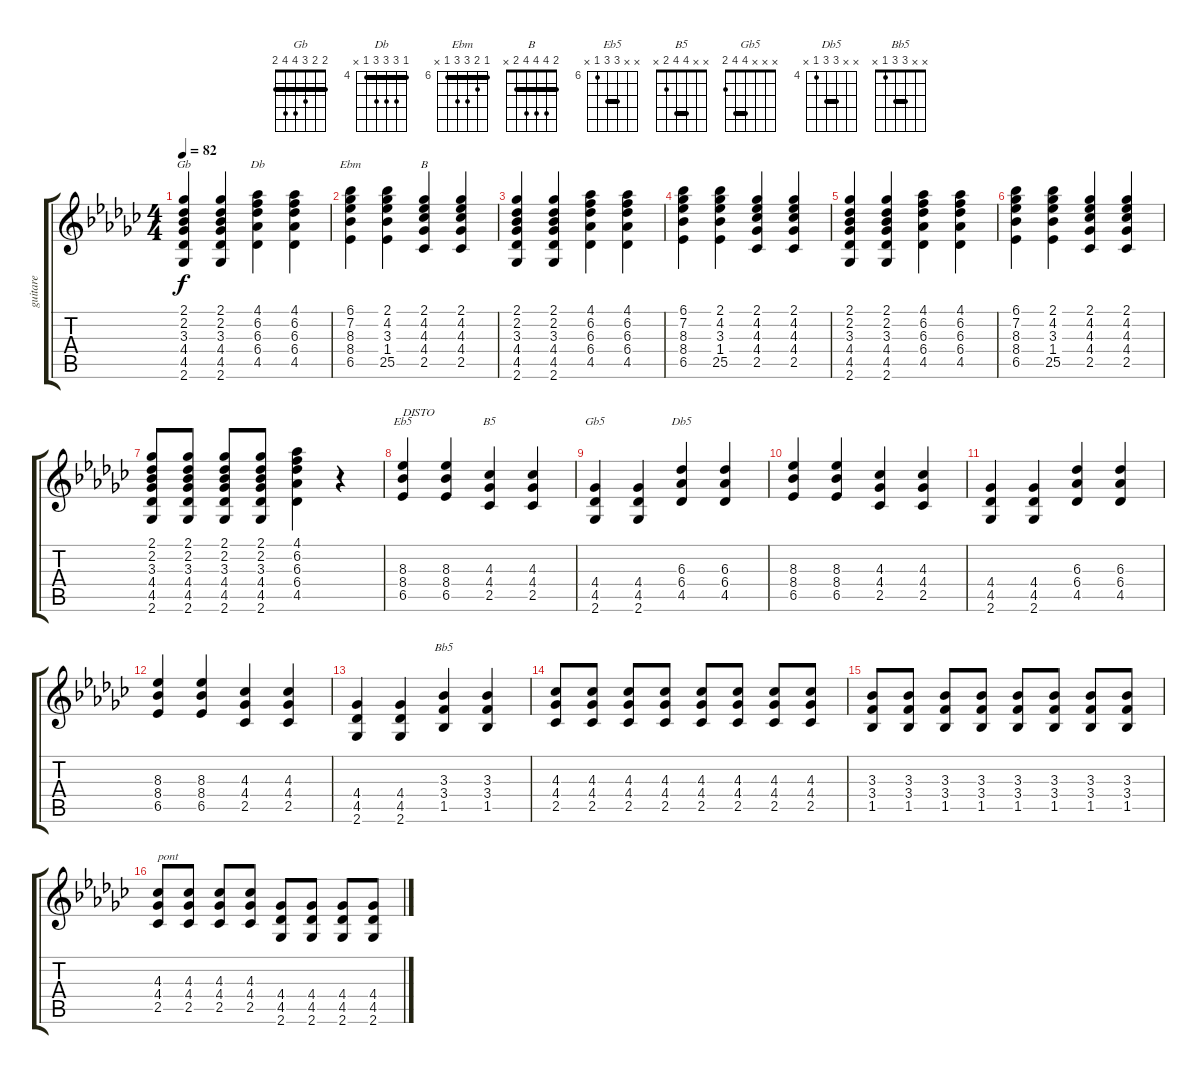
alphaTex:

\track ("guitare" "guitare") {instrument acousticguitarsteel}
\staff {score tabs}
\tuning (E4 B3 G3 D3 A2 E2) {hide}
\chord ("Gb" 2 2 3 4 4 2) {barre 2}
\chord ("Db" 4 6 6 6 4 x) {firstfret 4 barre 4}
\chord ("Ebm" 6 7 8 8 6 x) {firstfret 6 barre 6}
\chord ("B" 2 4 4 4 2 x) {barre 2}
\chord ("Eb5" x x 8 8 6 x) {firstfret 6 barre 8}
\chord ("B5" x x 4 4 2 x) {barre 4}
\chord ("Gb5" x x x 4 4 2) {barre 4}
\chord ("Db5" x x 6 6 4 x) {firstfret 4 barre 6}
\chord ("Bb5" x x 3 3 1 x) {barre 3}
\ts (4 4)
\tempo 82
\clef g2
\ks ebminor
(2.1 2.2 3.3 4.4 4.5 2.6).4{ch "Gb" dy f} (2.1 2.2 3.3 4.4 4.5 2.6).4 (4.1 6.2 6.3 6.4 4.5).4{ch "Db"} (4.1 6.2 6.3 6.4 4.5).4 |
(6.1 7.2 8.3 8.4 6.5).4{ch "Ebm"} (2.1 4.2 3.3 1.4 25.5).4 (2.1 4.2 4.3 4.4 2.5).4{ch "B"} (2.1 4.2 4.3 4.4 2.5).4 |
(2.1 2.2 3.3 4.4 4.5 2.6).4 (2.1 2.2 3.3 4.4 4.5 2.6).4 (4.1 6.2 6.3 6.4 4.5).4 (4.1 6.2 6.3 6.4 4.5).4 |
(6.1 7.2 8.3 8.4 6.5).4 (2.1 4.2 3.3 1.4 25.5).4 (2.1 4.2 4.3 4.4 2.5).4 (2.1 4.2 4.3 4.4 2.5).4 |
(2.1 2.2 3.3 4.4 4.5 2.6).4 (2.1 2.2 3.3 4.4 4.5 2.6).4 (4.1 6.2 6.3 6.4 4.5).4 (4.1 6.2 6.3 6.4 4.5).4 |
(6.1 7.2 8.3 8.4 6.5).4 (2.1 4.2 3.3 1.4 25.5).4 (2.1 4.2 4.3 4.4 2.5).4 (2.1 4.2 4.3 4.4 2.5).4 |
(2.1 2.2 3.3 4.4 4.5 2.6).8 (2.1 2.2 3.3 4.4 4.5 2.6).8 (2.1 2.2 3.3 4.4 4.5 2.6).8 (2.1 2.2 3.3 4.4 4.5 2.6).8 (4.1 6.2 6.3 6.4 4.5).4 r.4 |
(8.3 8.4 6.5).4{ch "Eb5" txt "DISTO"} (8.3 8.4 6.5).4 (4.3 4.4 2.5).4{ch "B5"} (4.3 4.4 2.5).4 |
(4.4 4.5 2.6).4{ch "Gb5"} (4.4 4.5 2.6).4 (6.3 6.4 4.5).4{ch "Db5"} (6.3 6.4 4.5).4 |
(8.3 8.4 6.5).4{txt " "} (8.3 8.4 6.5).4 (4.3 4.4 2.5).4 (4.3 4.4 2.5).4 |
(4.4 4.5 2.6).4 (4.4 4.5 2.6).4 (6.3 6.4 4.5).4 (6.3 6.4 4.5).4 |
(8.3 8.4 6.5).4{txt " "} (8.3 8.4 6.5).4 (4.3 4.4 2.5).4 (4.3 4.4 2.5).4 |
(4.4 4.5 2.6).4 (4.4 4.5 2.6).4 (3.3 3.4 1.5).4{ch "Bb5"} (3.3 3.4 1.5).4 |
(4.3 4.4 2.5).8 (4.3 4.4 2.5).8 (4.3 4.4 2.5).8 (4.3 4.4 2.5).8 (4.3 4.4 2.5).8 (4.3 4.4 2.5).8 (4.3 4.4 2.5).8 (4.3 4.4 2.5).8 |
(3.3 3.4 1.5).8 (3.3 3.4 1.5).8 (3.3 3.4 1.5).8 (3.3 3.4 1.5).8 (3.3 3.4 1.5).8 (3.3 3.4 1.5).8 (3.3 3.4 1.5).8 (3.3 3.4 1.5).8 |
(4.3 4.4 2.5).8{txt "pont"} (4.3 4.4 2.5).8 (4.3 4.4 2.5).8 (4.3 4.4 2.5).8 (4.4 4.5 2.6).8 (4.4 4.5 2.6).8 (4.4 4.5 2.6).8 (4.4 4.5 2.6).8
